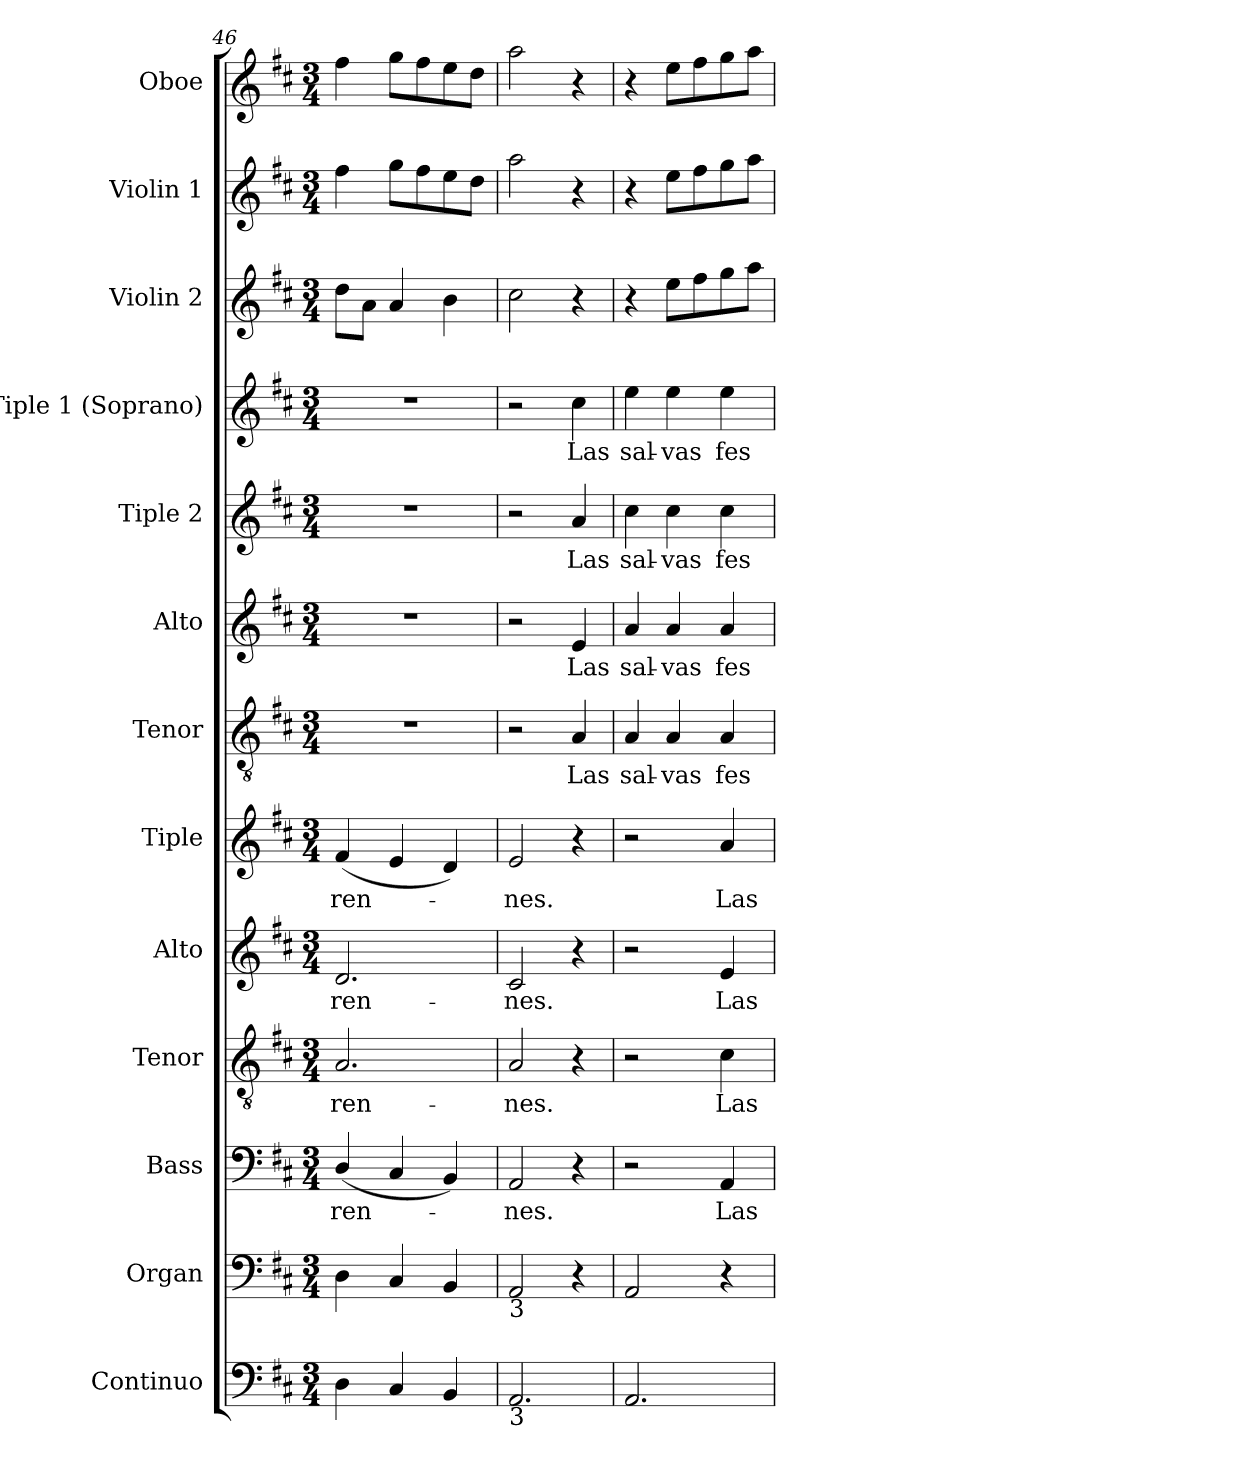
**kern	**kern	**kern	**text	**kern	**text	**kern	**text	**kern	**text	**kern	**text	**kern	**text	**kern	**text	**kern	**text	**kern	**kern	**kern
*part13	*part12	*part11	*part11	*part10	*part10	*part9	*part9	*part8	*part8	*part7	*part7	*part6	*part6	*part5	*part5	*part4	*part4	*part3	*part2	*part1
*staff13	*staff12	*staff11	*staff11	*staff10	*staff10	*staff9	*staff9	*staff8	*staff8	*staff7	*staff7	*staff6	*staff6	*staff5	*staff5	*staff4	*staff4	*staff3	*staff2	*staff1
*I"Continuo	*I"Organ	*I"Bass	*	*I"Tenor	*	*I"Alto	*	*I"Tiple	*	*I"Tenor	*	*I"Alto	*	*I"Tiple 2	*	*I"Tiple 1 (Soprano)	*	*I"Violin 2	*I"Violin 1	*I"Oboe
*I'Cont.	*I'Org.	*I'B.	*	*I'T.	*	*I'A.	*	*	*	*I'T.	*	*I'A.	*	*	*	*I'S1.	*	*I'Vln. 2	*I'Vln. 1	*I'Ob.
*clefF4	*clefF4	*clefF4	*	*clefGv2	*	*clefG2	*	*clefG2	*	*clefGv2	*	*clefG2	*	*clefG2	*	*clefG2	*	*clefG2	*clefG2	*clefG2
*	*	*	*	*ITrd7c12	*	*	*	*	*	*ITrd7c12	*	*	*	*	*	*	*	*	*	*
*k[f#c#]	*k[f#c#]	*k[f#c#]	*	*k[f#c#]	*	*k[f#c#]	*	*k[f#c#]	*	*k[f#c#]	*	*k[f#c#]	*	*k[f#c#]	*	*k[f#c#]	*	*k[f#c#]	*k[f#c#]	*k[f#c#]
*D:	*D:	*D:	*	*D:	*	*D:	*	*D:	*	*D:	*	*D:	*	*D:	*	*D:	*	*D:	*D:	*D:
*M3/4	*M3/4	*M3/4	*	*M3/4	*	*M3/4	*	*M3/4	*	*M3/4	*	*M3/4	*	*M3/4	*	*M3/4	*	*M3/4	*M3/4	*M3/4
=46	=46	=46	=46	=46	=46	=46	=46	=46	=46	=46	=46	=46	=46	=46	=46	=46	=46	=46	=46	=46
!	!	!	!LO:LY:b:color=#000000	!	!	!	!	!	!	!	!	!	!	!	!	!	!	!	!	!
!	!	!	!	!	!LO:LY:b:color=#000000	!	!	!	!	!	!	!	!	!	!	!	!	!	!	!
!	!	!	!	!	!	!	!LO:LY:b:color=#000000	!	!	!	!	!	!	!	!	!	!	!	!	!
!	!	!	!	!	!	!	!	!	!LO:LY:b:color=#000000	!LO:N:vis=1	!	!LO:N:vis=1	!	!LO:N:vis=1	!	!LO:N:vis=1	!	!	!	!
4Di\	4Di\	(4Di/	-ren-	2.AAi/	-ren-	2.di/	-ren-	(4f#i/	-ren-	2.r	.	2.r	.	2.r	.	2.r	.	8ddi\L	4ff#i\	4ff#i\
.	.	.	.	.	.	.	.	.	.	.	.	.	.	.	.	.	.	8ai\J	.	.
4C#i/	4C#i/	4C#i/	.	.	.	.	.	4ei/	.	.	.	.	.	.	.	.	.	4ai/	8ggi\L	8ggi\L
.	.	.	.	.	.	.	.	.	.	.	.	.	.	.	.	.	.	.	8ff#i\	8ff#i\
4BBi/	4BBi/	4BBi/)	.	.	.	.	.	4di/)	.	.	.	.	.	.	.	.	.	4bi\	8eei\	8eei\
.	.	.	.	.	.	.	.	.	.	.	.	.	.	.	.	.	.	.	8ddi\J	8ddi\J
=47	=47	=47	=47	=47	=47	=47	=47	=47	=47	=47	=47	=47	=47	=47	=47	=47	=47	=47	=47	=47
!	!	!	!LO:LY:b:color=#000000	!	!	!	!	!	!	!	!	!	!	!	!	!	!	!	!	!
!	!	!	!	!	!LO:LY:b:color=#000000	!	!	!	!	!	!	!	!	!	!	!	!	!	!	!
!	!	!	!	!	!	!	!LO:LY:b:color=#000000	!	!	!	!	!	!	!	!	!	!	!	!	!
!	!LO:TX:b:t=3	!	!	!	!	!	!	!	!	!	!	!	!	!	!	!	!	!	!	!
!LO:TX:b:t=3	!	!	!	!	!	!	!	!	!	!	!	!	!	!	!	!	!	!	!	!
!	!	!	!	!	!	!	!	!	!LO:LY:b:color=#000000	!	!	!	!	!	!	!	!	!	!	!
2.AAi/	2AAi/	2AAi/	-nes.	2AAi/	-nes.	2c#i/	-nes.	2ei/	-nes.	2r	.	2r	.	2r	.	2r	.	2cc#i\	2aai\	2aai\
!	!	!	!	!	!	!	!	!	!	!	!LO:LY:b:color=#000000	!	!	!	!	!	!	!	!	!
!	!	!	!	!	!	!	!	!	!	!	!	!	!LO:LY:b:color=#000000	!	!	!	!	!	!	!
!	!	!	!	!	!	!	!	!	!	!	!	!	!	!	!LO:LY:b:color=#000000	!	!	!	!	!
!	!	!	!	!	!	!	!	!	!	!	!	!	!	!	!	!	!LO:LY:b:color=#000000	!	!	!
.	4r	4r	.	4r	.	4r	.	4r	.	4AAi/	Las	4ei/	Las	4ai/	Las	4cc#i\	Las	4r	4r	4r
=48	=48	=48	=48	=48	=48	=48	=48	=48	=48	=48	=48	=48	=48	=48	=48	=48	=48	=48	=48	=48
!	!	!	!	!	!	!	!	!	!	!	!LO:LY:b:color=#000000	!	!	!	!	!	!	!	!	!
!	!	!	!	!	!	!	!	!	!	!	!	!	!LO:LY:b:color=#000000	!	!	!	!	!	!	!
!	!	!	!	!	!	!	!	!	!	!	!	!	!	!	!LO:LY:b:color=#000000	!	!	!	!	!
!	!	!	!	!	!	!	!	!	!	!	!	!	!	!	!	!	!LO:LY:b:color=#000000	!	!	!
2.AAi/	2AAi/	2r	.	2r	.	2r	.	2r	.	4AAi/	sal-	4ai/	sal-	4cc#i\	sal-	4eei\	sal-	4r	4r	4r
!	!	!	!	!	!	!	!	!	!	!	!LO:LY:b:color=#000000	!	!	!	!	!	!	!	!	!
!	!	!	!	!	!	!	!	!	!	!	!	!	!LO:LY:b:color=#000000	!	!	!	!	!	!	!
!	!	!	!	!	!	!	!	!	!	!	!	!	!	!	!LO:LY:b:color=#000000	!	!	!	!	!
!	!	!	!	!	!	!	!	!	!	!	!	!	!	!	!	!	!LO:LY:b:color=#000000	!	!	!
.	.	.	.	.	.	.	.	.	.	4AAi/	-vas	4ai/	-vas	4cc#i\	-vas	4eei\	-vas	8eei\L	8eei\L	8eei\L
.	.	.	.	.	.	.	.	.	.	.	.	.	.	.	.	.	.	8ff#i\	8ff#i\	8ff#i\
!	!	!	!LO:LY:b:color=#000000	!	!	!	!	!	!	!	!	!	!	!	!	!	!	!	!	!
!	!	!	!	!	!LO:LY:b:color=#000000	!	!	!	!	!	!	!	!	!	!	!	!	!	!	!
!	!	!	!	!	!	!	!LO:LY:b:color=#000000	!	!	!	!	!	!	!	!	!	!	!	!	!
!	!	!	!	!	!	!	!	!	!LO:LY:b:color=#000000	!	!	!	!	!	!	!	!	!	!	!
!	!	!	!	!	!	!	!	!	!	!	!LO:LY:b:color=#000000	!	!	!	!	!	!	!	!	!
!	!	!	!	!	!	!	!	!	!	!	!	!	!LO:LY:b:color=#000000	!	!	!	!	!	!	!
!	!	!	!	!	!	!	!	!	!	!	!	!	!	!	!LO:LY:b:color=#000000	!	!	!	!	!
!	!	!	!	!	!	!	!	!	!	!	!	!	!	!	!	!	!LO:LY:b:color=#000000	!	!	!
.	4r	4AAi/	Las	4C#i\	Las	4ei/	Las	4ai/	Las	4AAi/	fes-	4ai/	fes-	4cc#i\	fes-	4eei\	fes-	8ggi\	8ggi\	8ggi\
.	.	.	.	.	.	.	.	.	.	.	.	.	.	.	.	.	.	8aai\J	8aai\J	8aai\J
=	=	=	=	=	=	=	=	=	=	=	=	=	=	=	=	=	=	=	=	=
*-	*-	*-	*-	*-	*-	*-	*-	*-	*-	*-	*-	*-	*-	*-	*-	*-	*-	*-	*-	*-
